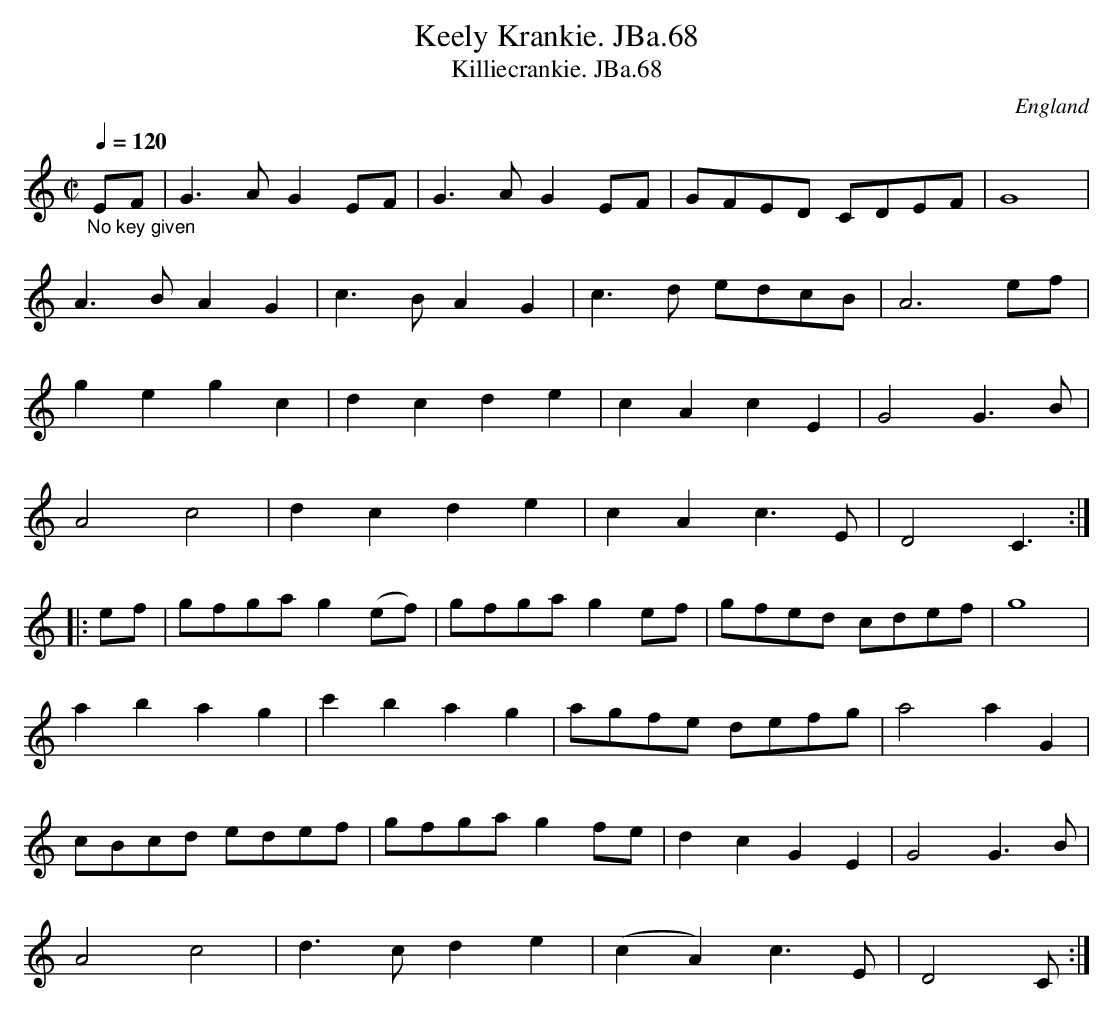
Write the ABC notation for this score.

X:1
T:Keely Krankie. JBa.68
T:Killiecrankie. JBa.68
M:C|
L:1/8
Q:1/4=120
O:England
K:C major
"_No key given"EF | G3A G2 EF | G3A G2 EF |\
GFED CDEF |G8 |!
A3B A2G2 | c3 B A2G2 |\
c3d edcB |A6 ef |!
g2e2g2c2 | d2c2d2e2 |\
c2A2c2E2 |G4 G3 B |!
A4 c4 | d2c2d2e2 | c2A2 c3 E | D4 C3 :|!
|:ef | gfga g2 (ef) | gfga g2 ef |\
gfed cdef | g8 |!
a2b2a2g2| c'2b2a2g2 |\
agfe defg | a4 a2 G2 |!
cBcd edef | gfga g2 fe |\
d2 c2 G2 E2 | G4 G3 B |!
A4c4 | d3 c d2e2 | (c2A2) c3 E | D4 C :|
